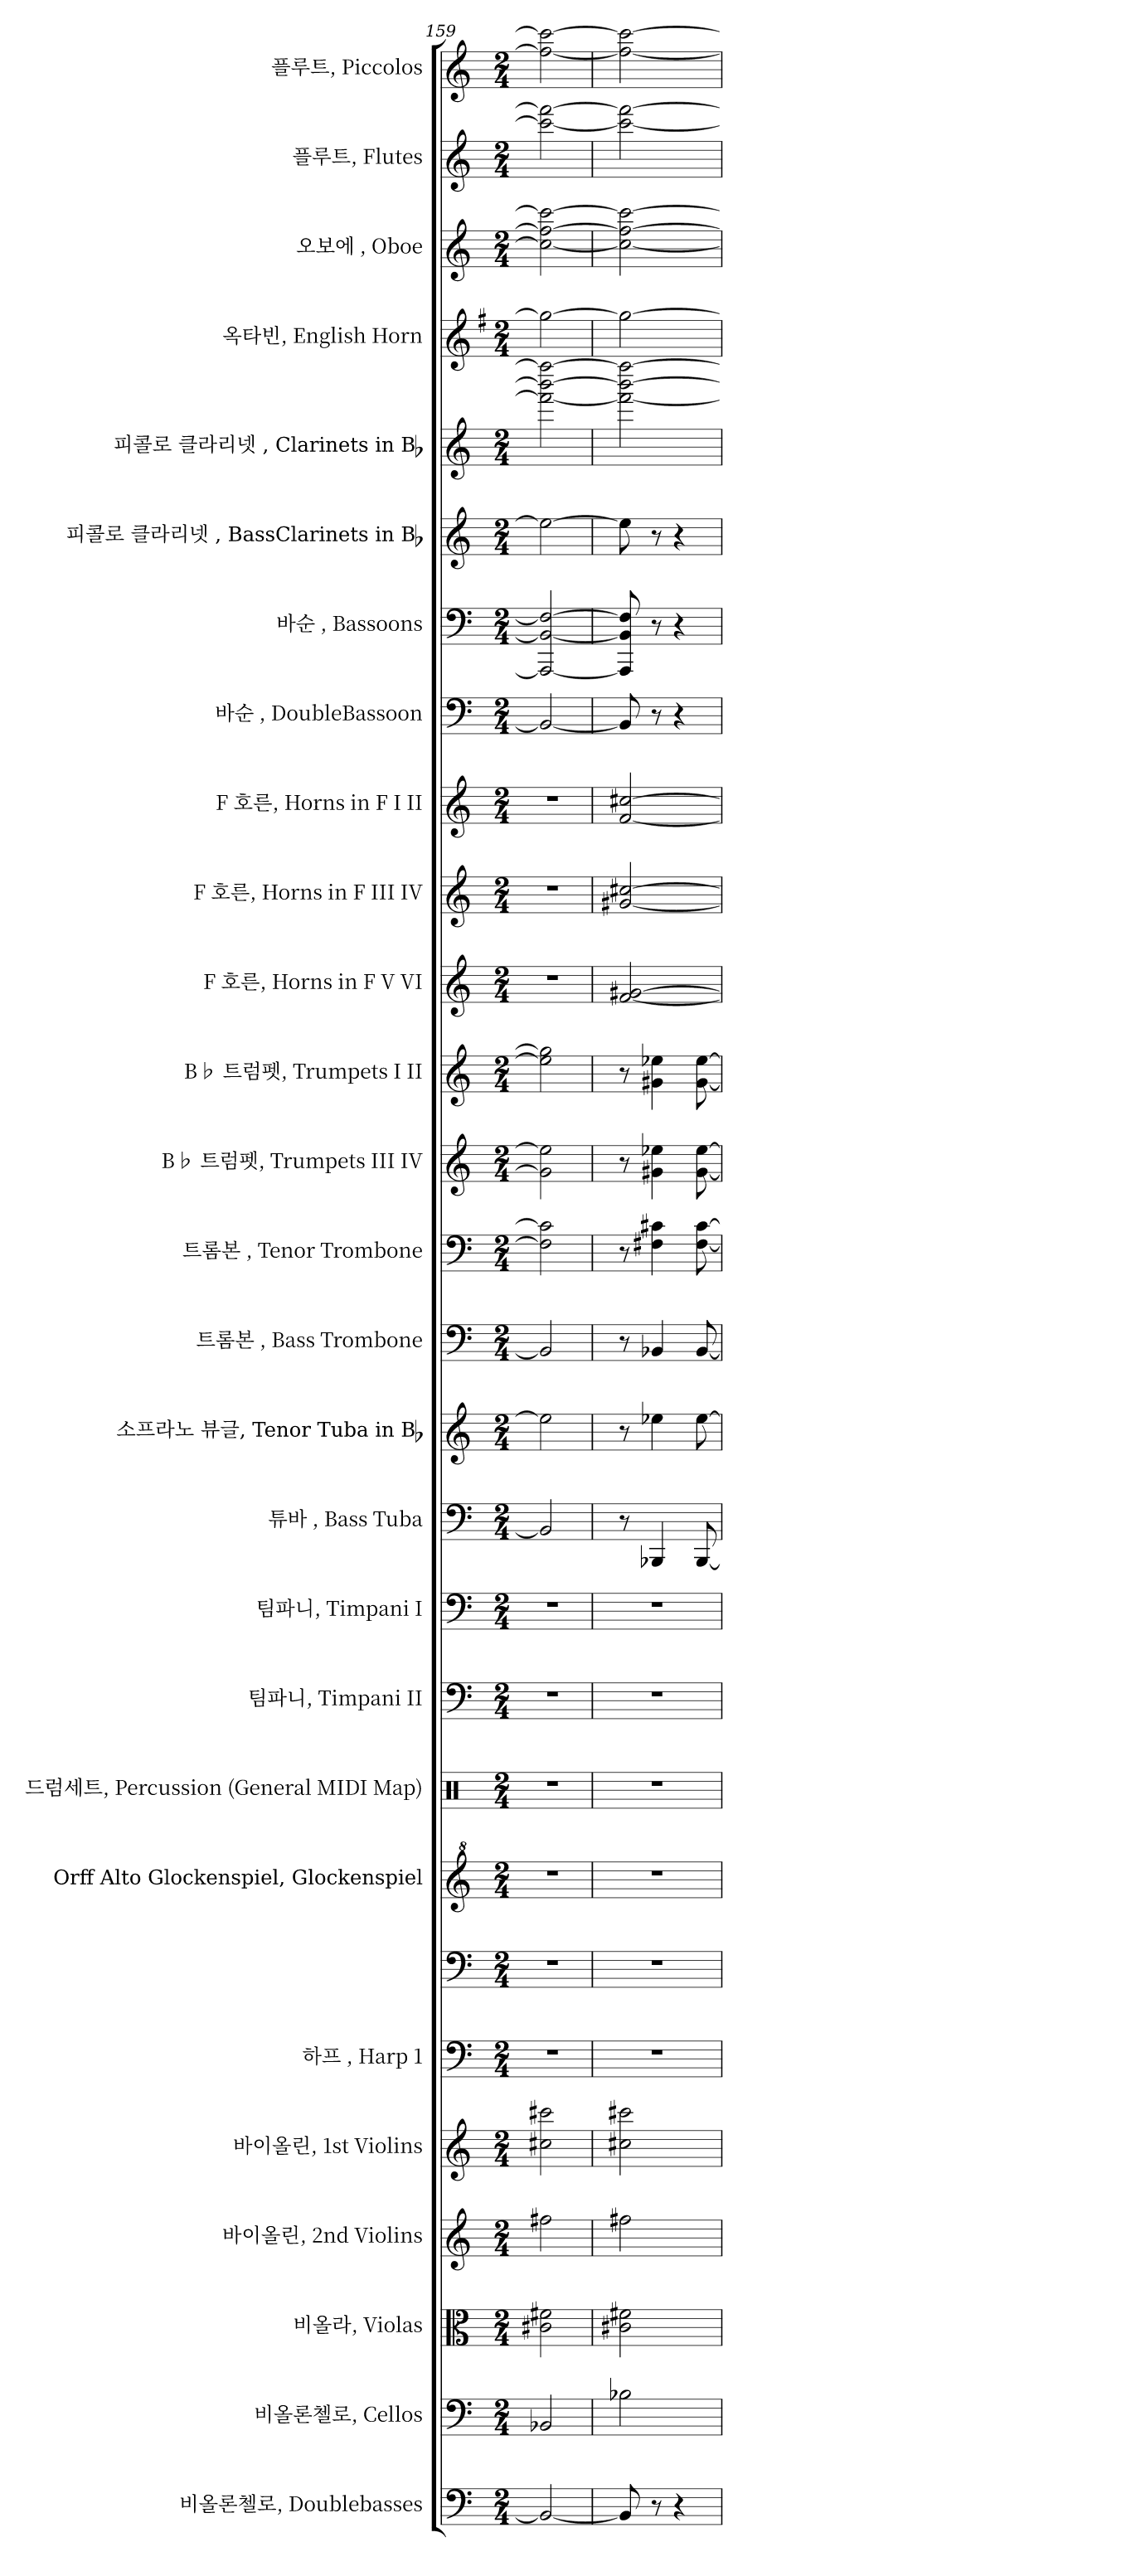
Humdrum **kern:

**kern	**kern	**kern	**kern	**kern	**kern	**kern	**kern	**kern	**kern	**kern	**kern	**kern	**kern	**kern	**kern	**kern	**kern	**kern	**kern	**kern	**kern	**kern	**kern	**kern	**kern	**kern	**kern
*part27	*part26	*part25	*part24	*part23	*part22	*part22	*part21	*part20	*part19	*part18	*part17	*part16	*part15	*part14	*part13	*part12	*part11	*part10	*part9	*part8	*part7	*part6	*part5	*part4	*part3	*part2	*part1
*staff28	*staff27	*staff26	*staff25	*staff24	*staff23	*staff22	*staff21	*staff20	*staff19	*staff18	*staff17	*staff16	*staff15	*staff14	*staff13	*staff12	*staff11	*staff10	*staff9	*staff8	*staff7	*staff6	*staff5	*staff4	*staff3	*staff2	*staff1
*I"비올론첼로, Doublebasses	*I"비올론첼로, Cellos	*I"비올라, Violas	*I"바이올린, 2nd Violins	*I"바이올린, 1st Violins	*I"하프 , Harp 1	*	*I"Orff Alto Glockenspiel, Glockenspiel	*I"드럼세트, Percussion (General MIDI Map)	*I"팀파니, Timpani II	*I"팀파니, Timpani I	*I"튜바 , Bass Tuba	*I"소프라노 뷰글, Tenor Tuba in Bb	*I"트롬본 , Bass Trombone	*I"트롬본 , Tenor Trombone	*I"B♭ 트럼펫, Trumpets III IV	*I"B♭ 트럼펫, Trumpets I II	*I"F 호른, Horns in F  V  VI	*I"F 호른, Horns in F III IV	*I"F 호른, Horns in F  I  II	*I"바순 , DoubleBassoon	*I"바순 , Bassoons	*I"피콜로 클라리넷 , BassClarinets in Bb	*I"피콜로 클라리넷 , Clarinets in Bb	*I"옥타빈, English Horn	*I"오보에 , Oboe	*I"플루트, Flutes	*I"플루트, Piccolos
*	*	*I'Vlas.	*I'Vlns.	*I'Vlns.	*I'Hrp.	*	*I'O. A. Glk.	*	*I'Timp.	*I'Timp.	*I'Tba.	*	*I'Tbn.	*I'Tbn.	*I'B♭ Tpt.	*I'B♭ Tpt.	*I'F Hn.	*I'F Hn.	*I'F Hn.	*	*I'Bsn.	*	*	*	*I'Ob.	*I'Fl.	*
*clefF4	*clefF4	*clefC3	*clefG2	*clefG2	*clefF4	*clefF4	*clefG^2	*clefX	*clefF4	*clefF4	*clefF4	*clefG2	*clefF4	*clefF4	*clefG2	*clefG2	*clefG2	*clefG2	*clefG2	*clefF4	*clefF4	*clefG2	*clefG2	*clefG2	*clefG2	*clefG2	*clefG2
*	*	*	*	*	*	*	*	*	*	*	*	*	*	*	*ITrd1c2	*ITrd1c2	*ITrd4c7	*ITrd4c7	*ITrd4c7	*	*	*ITrd-5c-8	*ITrd-5c-8	*ITrd4c7	*	*	*
*k[]	*k[]	*k[]	*k[]	*k[]	*k[]	*k[]	*k[]	*k[]	*k[]	*k[]	*k[]	*k[]	*k[]	*k[]	*k[b-e-]	*k[b-e-]	*k[b-]	*k[b-]	*k[b-]	*k[]	*k[]	*k[b-e-a-d-]	*k[b-e-a-d-]	*k[]	*k[]	*k[]	*k[]
*M2/4	*M2/4	*M2/4	*M2/4	*M2/4	*M2/4	*M2/4	*M2/4	*M2/4	*M2/4	*M2/4	*M2/4	*M2/4	*M2/4	*M2/4	*M2/4	*M2/4	*M2/4	*M2/4	*M2/4	*M2/4	*M2/4	*M2/4	*M2/4	*M2/4	*M2/4	*M2/4	*M2/4
=159	=159	=159	=159	=159	=159	=159	=159	=159	=159	=159	=159	=159	=159	=159	=159	=159	=159	=159	=159	=159	=159	=159	=159	=159	=159	=159	=159
2BB-/_	2BB-X/	2c#X\ 2f#X\	2ff#X\	2cc#X\ 2ccc#X\	2r	2r	2r	2r	2r	2r	2BB-/]	2ee-\]	2BB-/]	2F#\] 2c#\]	2f#\] 2dd-\]	2dd-\] 2ff#\]	2r	2r	2r	2BB-/_	2AAA/_ 2BB-/_ 2F#/_	2ccc-\_	2dddd-\_ 2gggg-\_ 2ddddd-\_	2cc#\_	2cc#\_ 2ff#\_ 2ccc#\_	2ccc#\_ 2fff#\_	2ff#\_ 2ccc#\_
!!LO:PB:g=z
=160	=160	=160	=160	=160	=160	=160	=160	=160	=160	=160	=160	=160	=160	=160	=160	=160	=160	=160	=160	=160	=160	=160	=160	=160	=160	=160	=160
8BB-/]	2B-X\	2c#X\ 2f#X\	2ff#X\	2cc#X\ 2ccc#X\	2r	2r	2r	2r	2r	2r	8r	8r	8r	8r	8r	8r	[2B-/ [2c#X/	[2c#X/ [2f#X/	[2B-/ [2f#X/	8BB-/]	8AAA/] 8BB-/] 8F#/]	8ccc-\]	2dddd-\_ 2gggg-\_ 2ddddd-\_	2cc#\_	2cc#\_ 2ff#\_ 2ccc#\_	2ccc#\_ 2fff#\_	2ff#\_ 2ccc#\_
8r	.	.	.	.	.	.	.	.	.	.	4BBB-X/	4ee-X\	4BB-X/	4F#X\ 4c#X\	4f#X\ 4dd-X\	4f#X\ 4dd-X\	.	.	.	8r	8r	8r	.	.	.	.	.
4r	.	.	.	.	.	.	.	.	.	.	.	.	.	.	.	.	.	.	.	4r	4r	4r	.	.	.	.	.
.	.	.	.	.	.	.	.	.	.	.	[8BBB-/	[8ee-\	[8BB-/	[8F#\ [8c#\	[8f#\ [8dd-\	[8f#\ [8dd-\	.	.	.	.	.	.	.	.	.	.	.
=	=	=	=	=	=	=	=	=	=	=	=	=	=	=	=	=	=	=	=	=	=	=	=	=	=	=	=
*-	*-	*-	*-	*-	*-	*-	*-	*-	*-	*-	*-	*-	*-	*-	*-	*-	*-	*-	*-	*-	*-	*-	*-	*-	*-	*-	*-
